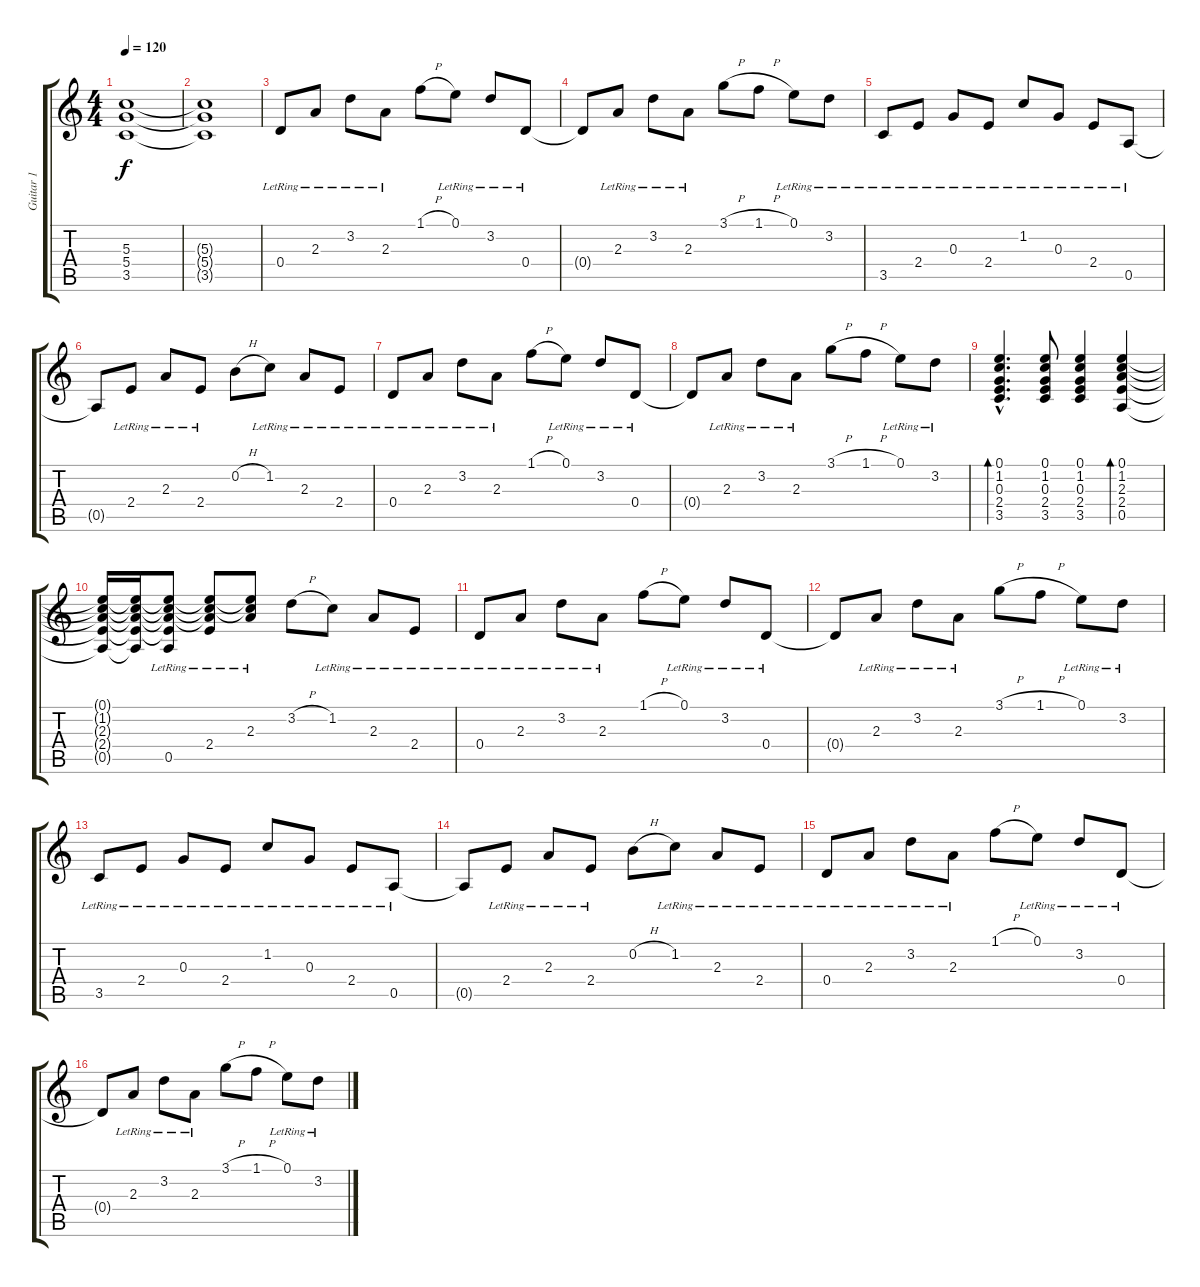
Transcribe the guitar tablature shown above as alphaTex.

\track ("Guitar 1" "Guitar 1") {instrument acousticguitarsteel}
\staff {score tabs}
\tuning (E4 B3 G3 D3 A2 E2) {hide}
\ts (4 4)
\tempo 120
\clef g2
\ks c
(5.3{t} 5.4{t} 3.5{t}).1{dy f} |
(5.3{t} 5.4{t} 3.5{t}).1{volume 0} |
0.4{lr}.8{volume 13 instrument acousticguitarsteel} 2.3{lr}.8 3.2{lr}.8 2.3{lr}.8 1.1{h}.8 0.1{lr}.8 3.2{lr}.8 0.4{lr}.8 |
0.4{t}.8 2.3{lr}.8 3.2{lr}.8 2.3{lr}.8 3.1{h}.8 1.1{h}.8 0.1{lr}.8 3.2{lr}.8 |
3.5{lr}.8 2.4{lr}.8 0.3{lr}.8 2.4{lr}.8 1.2{lr}.8 0.3{lr}.8 2.4{lr}.8 0.5{lr}.8 |
0.5{t}.8 2.4{lr}.8 2.3{lr}.8 2.4{lr}.8 0.2{h}.8 1.2{lr}.8 2.3{lr}.8 2.4{lr}.8 |
0.4{lr}.8 2.3{lr}.8 3.2{lr}.8 2.3{lr}.8 1.1{h}.8 0.1{lr}.8 3.2{lr}.8 0.4{lr}.8 |
0.4{t}.8 2.3{lr}.8 3.2{lr}.8 2.3{lr}.8 3.1{h}.8 1.1{h}.8 0.1{lr}.8 3.2{lr}.8 |
(0.1{hac} 1.2{hac} 0.3{hac} 2.4{hac} 3.5{hac}).4{d bd 60} (0.1 1.2 0.3 2.4 3.5).8 (0.1 1.2 0.3 2.4 3.5).4 (0.1 1.2 2.3 2.4 0.5).4{bd 60} |
(0.1{t} 1.2{t} 2.3{t} 2.4{t} 0.5{t}).16 (0.1{t} 1.2{t} 2.3{t} 2.4{t} 0.5{t}).16 (0.1{t} 1.2{t} 2.3{t} 2.4{t} 0.5{lr}).8 (0.1{t} 1.2{t} 2.3{t} 2.4{lr}).8 (0.1{t} 1.2{t} 2.3{lr}).8 3.2{h}.8 1.2{lr}.8 2.3{lr}.8 2.4{lr}.8 |
0.4{lr}.8 2.3{lr}.8 3.2{lr}.8 2.3{lr}.8 1.1{h}.8 0.1{lr}.8 3.2{lr}.8 0.4{lr}.8 |
0.4{t}.8 2.3{lr}.8 3.2{lr}.8 2.3{lr}.8 3.1{h}.8 1.1{h}.8 0.1{lr}.8 3.2{lr}.8 |
3.5{lr}.8 2.4{lr}.8 0.3{lr}.8 2.4{lr}.8 1.2{lr}.8 0.3{lr}.8 2.4{lr}.8 0.5{lr}.8 |
0.5{t}.8 2.4{lr}.8 2.3{lr}.8 2.4{lr}.8 0.2{h}.8 1.2{lr}.8 2.3{lr}.8 2.4{lr}.8 |
0.4{lr}.8 2.3{lr}.8 3.2{lr}.8 2.3{lr}.8 1.1{h}.8 0.1{lr}.8 3.2{lr}.8 0.4{lr}.8 |
0.4{t}.8 2.3{lr}.8 3.2{lr}.8 2.3{lr}.8 3.1{h}.8 1.1{h}.8 0.1{lr}.8 3.2{lr}.8
